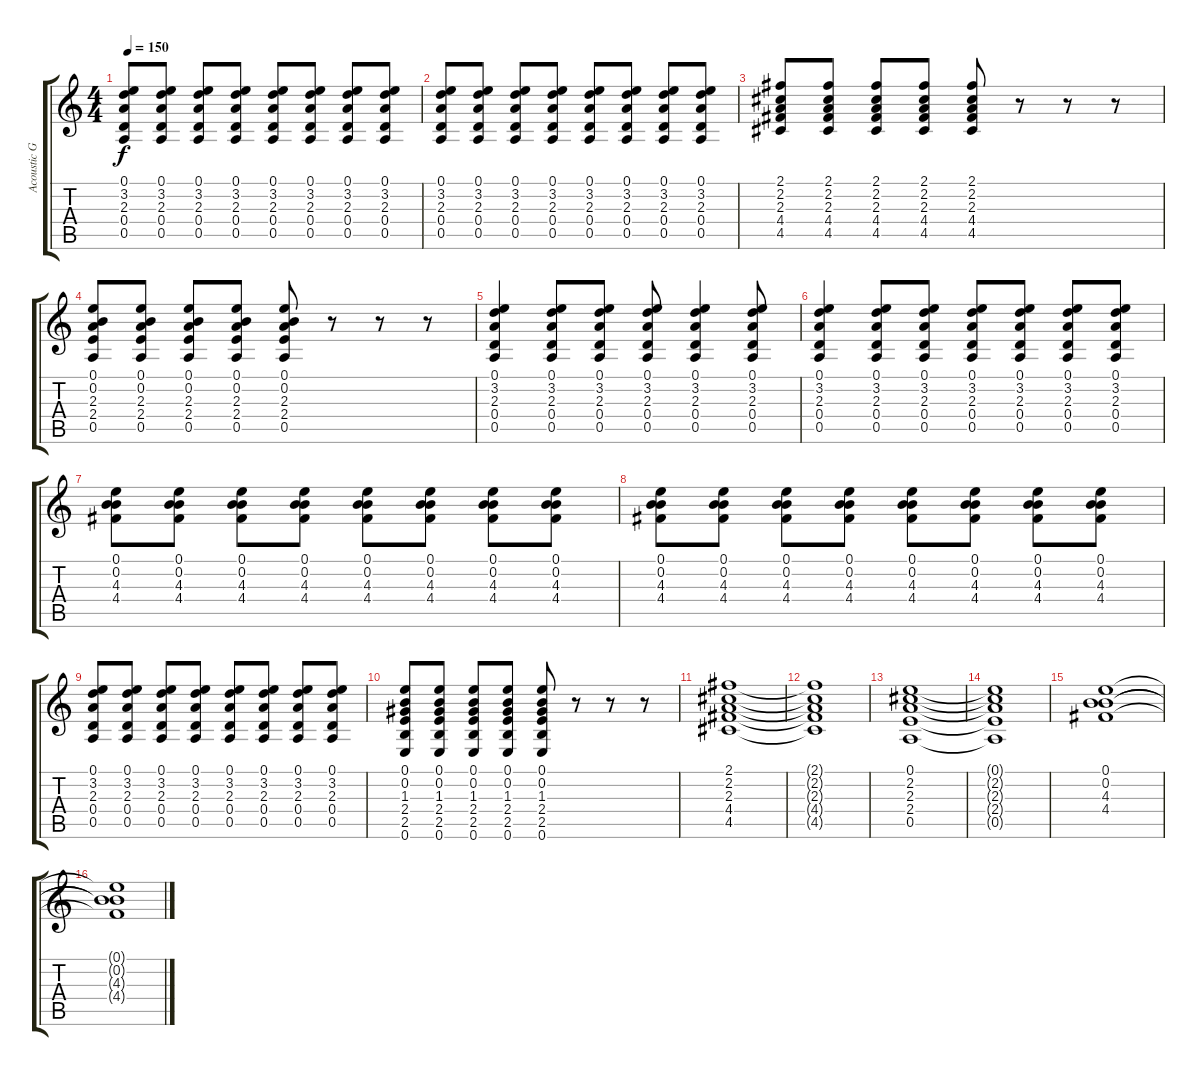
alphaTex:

\track ("Acoustic Guitar (Standard)" "Acoustic G") {instrument acousticguitarsteel}
\staff {score tabs}
\tuning (E4 B3 G3 D3 A2 E2) {hide}
\ts (4 4)
\tempo 150
\clef g2
\ks c
(0.1 3.2 2.3 0.4 0.5).8{dy f} (0.1 3.2 2.3 0.4 0.5).8 (0.1 3.2 2.3 0.4 0.5).8 (0.1 3.2 2.3 0.4 0.5).8 (0.1 3.2 2.3 0.4 0.5).8 (0.1 3.2 2.3 0.4 0.5).8 (0.1 3.2 2.3 0.4 0.5).8 (0.1 3.2 2.3 0.4 0.5).8 |
(0.1 3.2 2.3 0.4 0.5).8 (0.1 3.2 2.3 0.4 0.5).8 (0.1 3.2 2.3 0.4 0.5).8 (0.1 3.2 2.3 0.4 0.5).8 (0.1 3.2 2.3 0.4 0.5).8 (0.1 3.2 2.3 0.4 0.5).8 (0.1 3.2 2.3 0.4 0.5).8 (0.1 3.2 2.3 0.4 0.5).8 |
(2.1 2.2 2.3 4.4 4.5).8 (2.1 2.2 2.3 4.4 4.5).8 (2.1 2.2 2.3 4.4 4.5).8 (2.1 2.2 2.3 4.4 4.5).8 (2.1 2.2 2.3 4.4 4.5).8 r.8 r.8 r.8 |
(0.1 0.2 2.3 2.4 0.5).8 (0.1 0.2 2.3 2.4 0.5).8 (0.1 0.2 2.3 2.4 0.5).8 (0.1 0.2 2.3 2.4 0.5).8 (0.1 0.2 2.3 2.4 0.5).8 r.8 r.8 r.8 |
(0.1 3.2 2.3 0.4 0.5).4 (0.1 3.2 2.3 0.4 0.5).8 (0.1 3.2 2.3 0.4 0.5).8 (0.1 3.2 2.3 0.4 0.5).8 (0.1 3.2 2.3 0.4 0.5).4 (0.1 3.2 2.3 0.4 0.5).8 |
(0.1 3.2 2.3 0.4 0.5).4 (0.1 3.2 2.3 0.4 0.5).8 (0.1 3.2 2.3 0.4 0.5).8 (0.1 3.2 2.3 0.4 0.5).8 (0.1 3.2 2.3 0.4 0.5).8 (0.1 3.2 2.3 0.4 0.5).8 (0.1 3.2 2.3 0.4 0.5).8 |
(0.1 0.2 4.3 4.4).8 (0.1 0.2 4.3 4.4).8 (0.1 0.2 4.3 4.4).8 (0.1 0.2 4.3 4.4).8 (0.1 0.2 4.3 4.4).8 (0.1 0.2 4.3 4.4).8 (0.1 0.2 4.3 4.4).8 (0.1 0.2 4.3 4.4).8 |
(0.1 0.2 4.3 4.4).8 (0.1 0.2 4.3 4.4).8 (0.1 0.2 4.3 4.4).8 (0.1 0.2 4.3 4.4).8 (0.1 0.2 4.3 4.4).8 (0.1 0.2 4.3 4.4).8 (0.1 0.2 4.3 4.4).8 (0.1 0.2 4.3 4.4).8 |
(0.1 3.2 2.3 0.4 0.5).8 (0.1 3.2 2.3 0.4 0.5).8 (0.1 3.2 2.3 0.4 0.5).8 (0.1 3.2 2.3 0.4 0.5).8 (0.1 3.2 2.3 0.4 0.5).8 (0.1 3.2 2.3 0.4 0.5).8 (0.1 3.2 2.3 0.4 0.5).8 (0.1 3.2 2.3 0.4 0.5).8 |
(0.1 0.2 1.3 2.4 2.5 0.6).8 (0.1 0.2 1.3 2.4 2.5 0.6).8 (0.1 0.2 1.3 2.4 2.5 0.6).8 (0.1 0.2 1.3 2.4 2.5 0.6).8 (0.1 0.2 1.3 2.4 2.5 0.6).8 r.8 r.8 r.8 |
(2.1 2.2 2.3 4.4 4.5).1 |
(2.1{t} 2.2{t} 2.3{t} 4.4{t} 4.5{t}).1 |
(0.1 2.2 2.3 2.4 0.5).1 |
(0.1{t} 2.2{t} 2.3{t} 2.4{t} 0.5{t}).1 |
(0.1 0.2 4.3 4.4).1 |
(0.1{t} 0.2{t} 4.3{t} 4.4{t}).1
